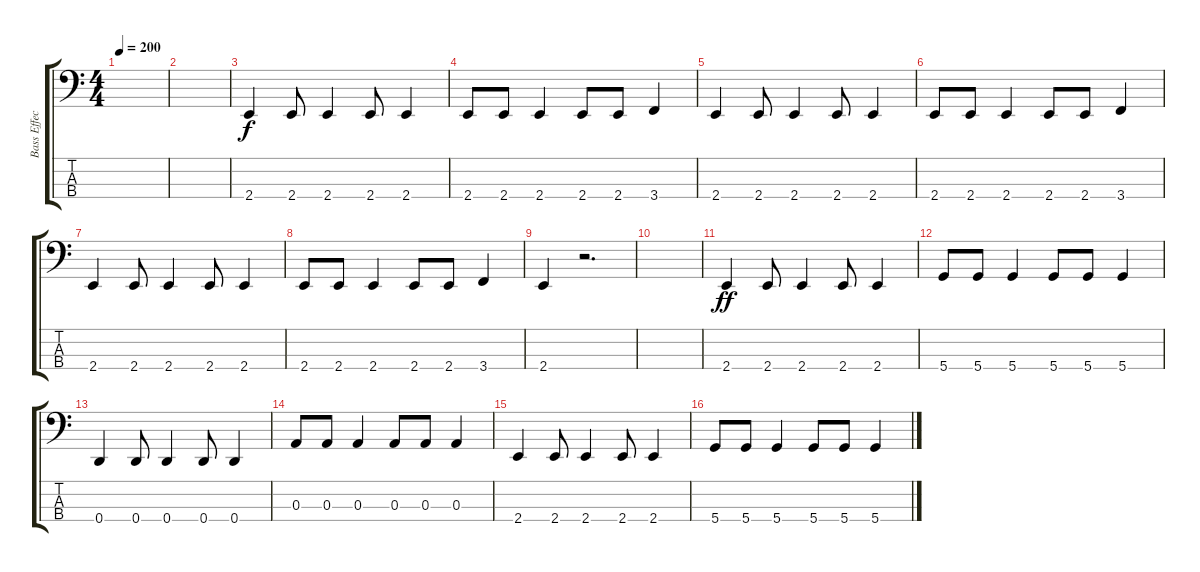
\track ("Bass Effect" "Bass Effec") {instrument electricbasspick}
\staff {score tabs}
\tuning (G2 D2 A1 D1) {hide}
\ts (4 4)
\tempo 200
\clef f4
\ks c
|
|
2.4.4 2.4.8 2.4.4 2.4.8 2.4.4 |
2.4.8 2.4.8 2.4.4 2.4.8 2.4.8 3.4.4 |
2.4.4 2.4.8 2.4.4 2.4.8 2.4.4 |
2.4.8 2.4.8 2.4.4 2.4.8 2.4.8 3.4.4 |
2.4.4 2.4.8 2.4.4 2.4.8 2.4.4 |
2.4.8 2.4.8 2.4.4 2.4.8 2.4.8 3.4.4 |
2.4.4 r.2{d} |
|
2.4.4{dy ff} 2.4.8 2.4.4 2.4.8 2.4.4 |
5.4.8 5.4.8 5.4.4 5.4.8 5.4.8 5.4.4 |
0.4.4 0.4.8 0.4.4 0.4.8 0.4.4 |
0.3.8 0.3.8 0.3.4 0.3.8 0.3.8 0.3.4 |
2.4.4 2.4.8 2.4.4 2.4.8 2.4.4 |
5.4.8 5.4.8 5.4.4 5.4.8 5.4.8 5.4.4
